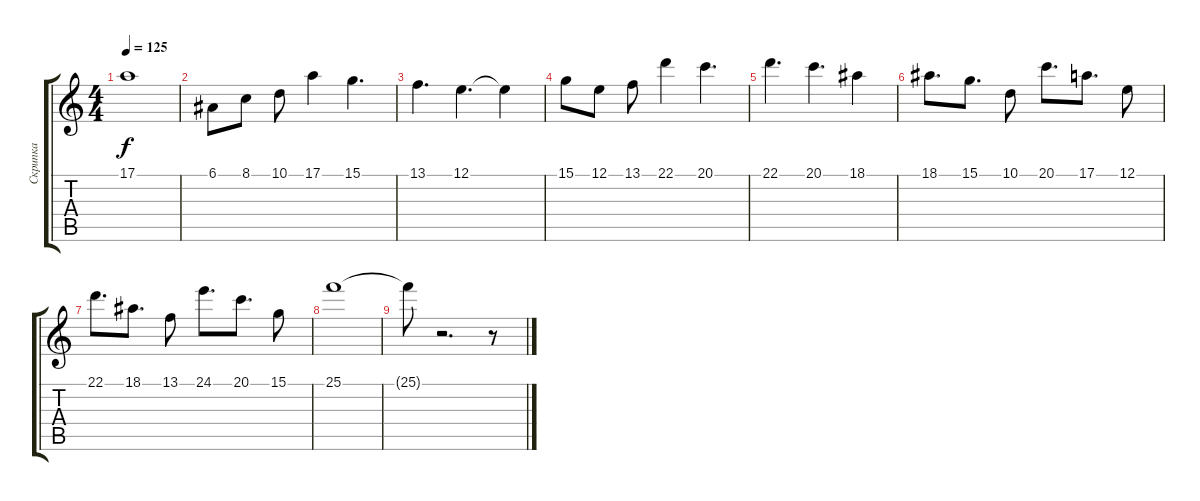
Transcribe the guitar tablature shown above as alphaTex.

\track ("Скрипка" "Скрипка") {instrument stringensemble1}
\staff {score tabs}
\tuning (E4 B3 G3 D3 A2 E2) {hide}
\ts (4 4)
\tempo 125
\clef g2
\ks c
17.1{t}.1{dy f} |
6.1.8 8.1.8 10.1.8 17.1.4 15.1.4{d} |
13.1.4{d} 12.1.4{d} 12.1{t}.4 |
15.1.8 12.1.8 13.1.8 22.1.4 20.1.4{d} |
22.1.4{d} 20.1.4{d} 18.1.4 |
18.1.8{d} 15.1.8{d} 10.1.8 20.1.8{d} 17.1.8{d} 12.1.8 |
22.1.8{d} 18.1.8{d} 13.1.8 24.1.8{d} 20.1.8{d} 15.1.8 |
25.1.1 |
25.1{t}.8 r.2{d} r.8
